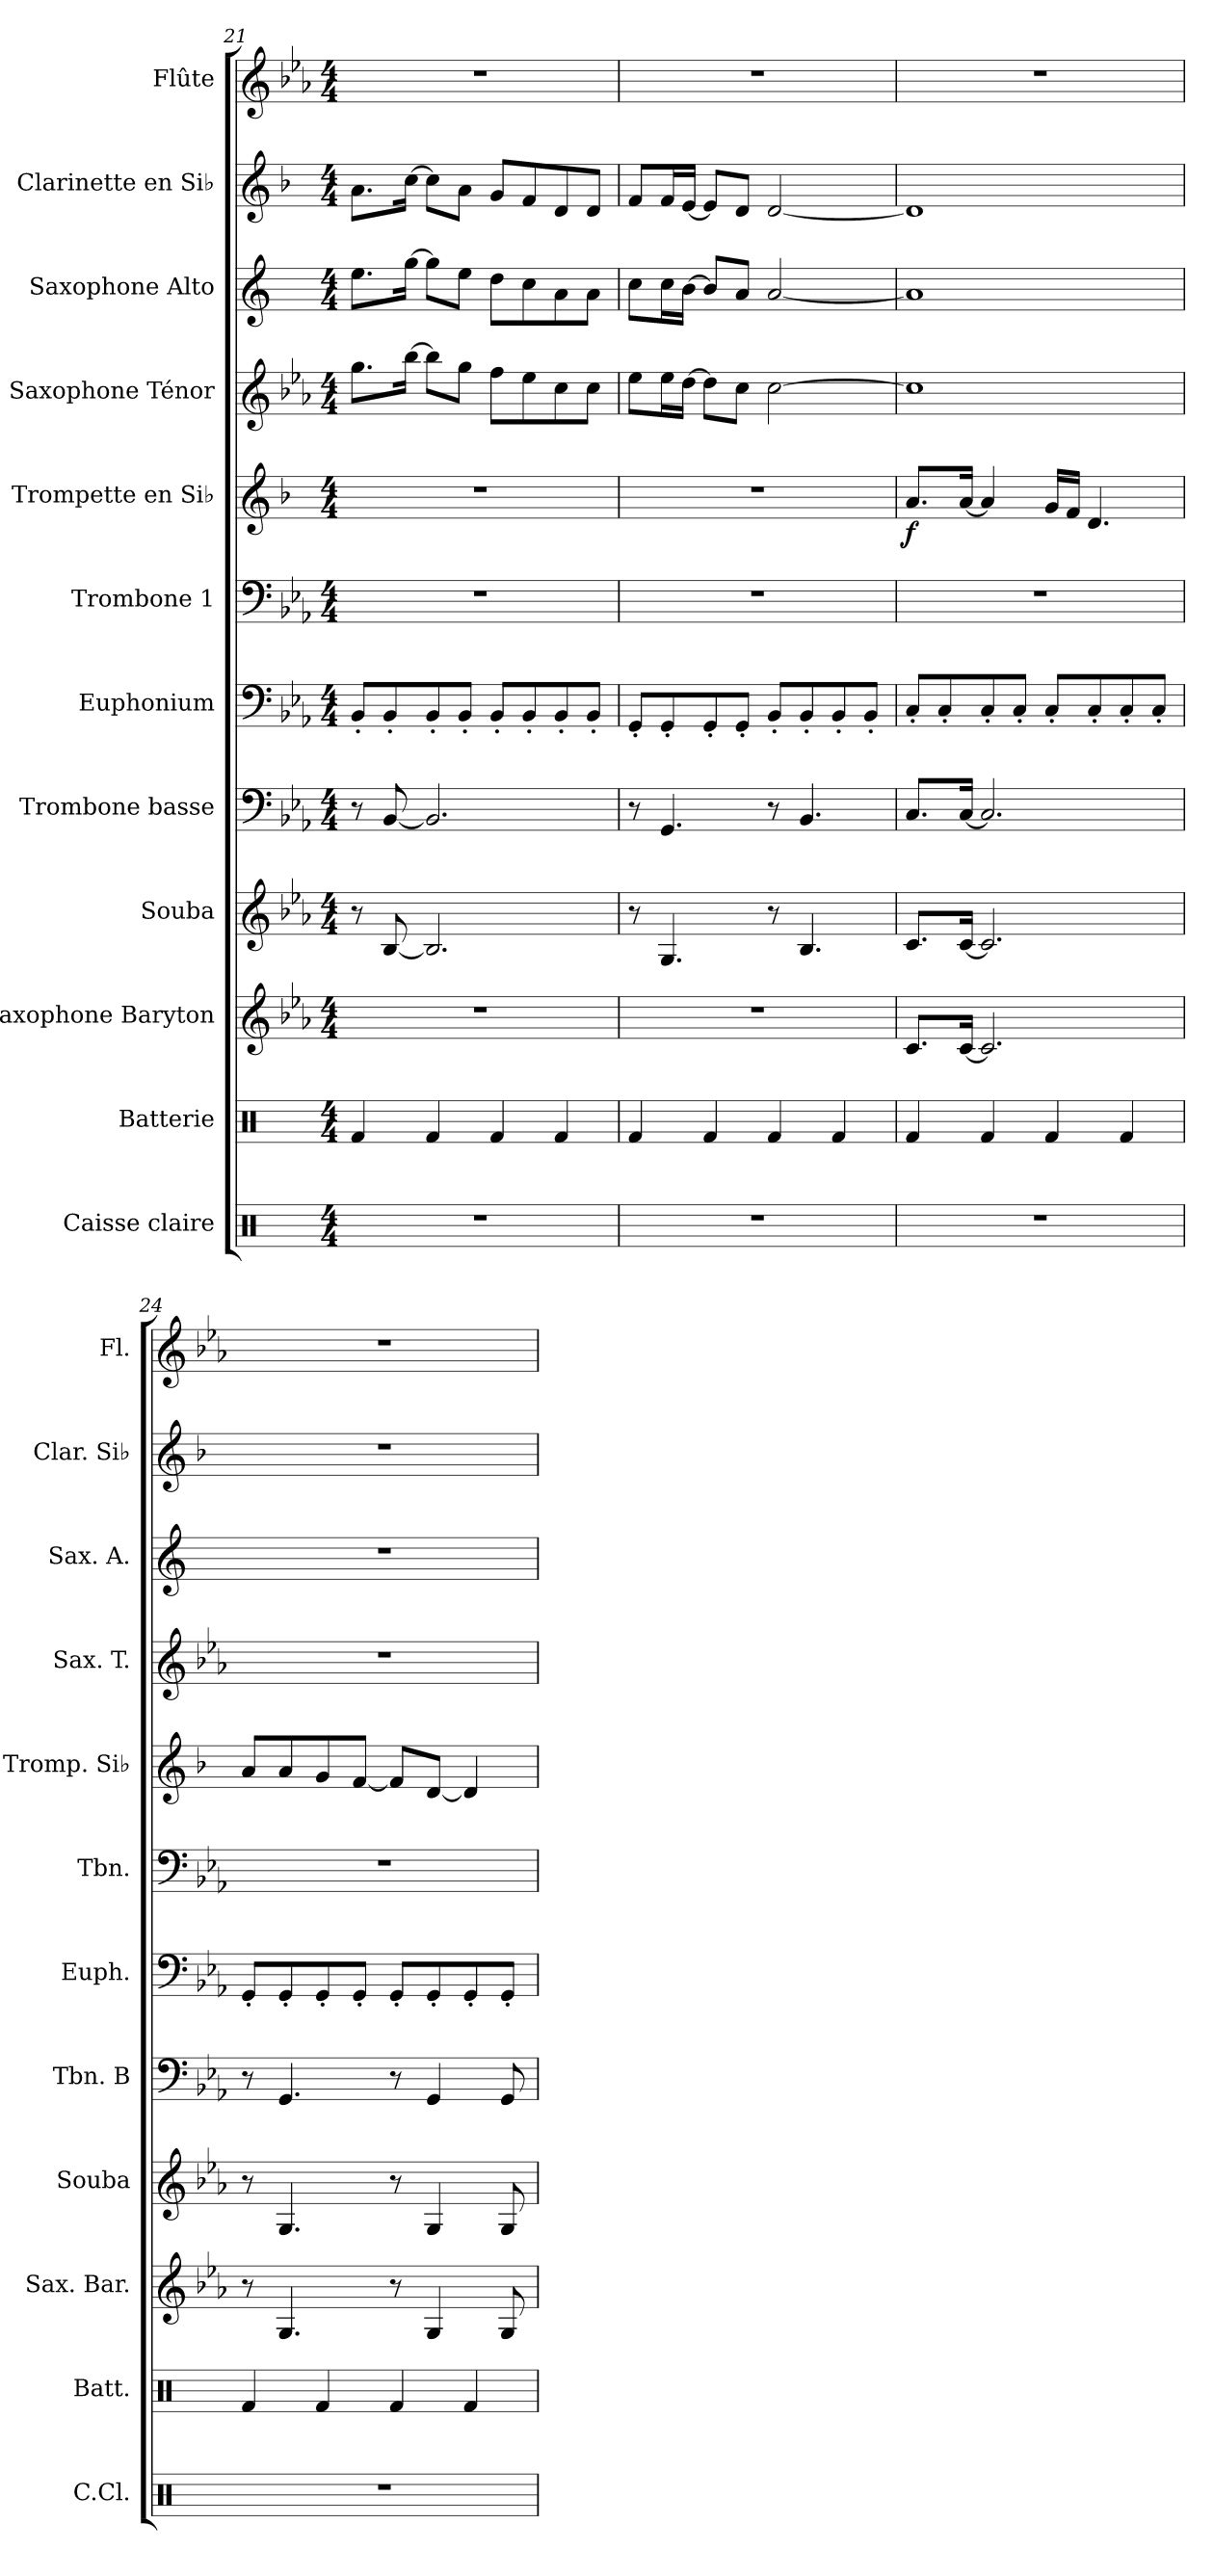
**kern	**kern	**kern	**kern	**kern	**kern	**kern	**kern	**dynam	**kern	**kern	**kern	**kern
*part12	*part11	*part10	*part9	*part8	*part7	*part6	*part5	*part5	*part4	*part3	*part2	*part1
*staff12	*staff11	*staff10	*staff9	*staff8	*staff7	*staff6	*staff5	*staff5	*staff4	*staff3	*staff2	*staff1
*I"Caisse claire	*I"Batterie	*I"Saxophone Baryton	*I"Souba	*I"Trombone basse	*I"Euphonium	*I"Trombone 1	*I"Trompette en Si♭	*	*I"Saxophone Ténor	*I"Saxophone Alto	*I"Clarinette en Si♭	*I"Flûte
*I'C.Cl.	*I'Batt.	*I'Sax. Bar.	*I'Souba	*I'Tbn. B	*I'Euph.	*I'Tbn.	*I'Tromp. Si♭	*	*I'Sax. T.	*I'Sax. A.	*I'Clar. Si♭	*I'Fl.
*clefX	*clefX	*clefG2	*clefG2	*clefF4	*clefF4	*clefF4	*clefG2	*	*clefG2	*clefG2	*clefG2	*clefG2
*	*	*ITrd12c21	*ITrd7c12	*	*	*	*ITrd1c2	*	*ITrd8c14	*ITrd5c9	*ITrd1c2	*
*k[]	*k[]	*k[b-e-a-]	*k[b-e-a-]	*k[b-e-a-]	*k[b-e-a-]	*k[b-e-a-]	*k[b-e-a-]	*	*k[b-e-a-]	*k[b-e-a-]	*k[b-e-a-]	*k[b-e-a-]
*M4/4	*M4/4	*M4/4	*M4/4	*M4/4	*M4/4	*M4/4	*M4/4	*	*M4/4	*M4/4	*M4/4	*M4/4
=21	=21	=21	=21	=21	=21	=21	=21	=21	=21	=21	=21	=21
1r	4Rf/	1r	8r	8r	8BB-'/L	1r	1r	.	8.g\L	8.g\L	8.g\L	1r
.	.	.	[8BB-/	[8BB-/	8BB-'/	.	.	.	.	.	.	.
.	.	.	.	.	.	.	.	.	[16b-\Jk	[16b-\Jk	[16b-\Jk	.
.	4Rf/	.	2.BB-/]	2.BB-/]	8BB-'/	.	.	.	8b-\L]	8b-\L]	8b-\L]	.
.	.	.	.	.	8BB-'/J	.	.	.	8g\J	8g\J	8g\J	.
.	4Rf/	.	.	.	8BB-'/L	.	.	.	8f\L	8f\L	8f/L	.
.	.	.	.	.	8BB-'/	.	.	.	8e-\	8e-\	8e-/	.
.	4Rf/	.	.	.	8BB-'/	.	.	.	8c\	8c\	8c/	.
.	.	.	.	.	8BB-'/J	.	.	.	8c\J	8c\J	8c/J	.
=22	=22	=22	=22	=22	=22	=22	=22	=22	=22	=22	=22	=22
1r	4Rf/	1r	8r	8r	8GG'/L	1r	1r	.	8e-\L	8e-\L	8e-/L	1r
.	.	.	4.GG/	4.GG/	8GG'/	.	.	.	16e-\L	16e-\L	16e-/L	.
.	.	.	.	.	.	.	.	.	[16d\JJ	[16d\JJ	[16d/JJ	.
.	4Rf/	.	.	.	8GG'/	.	.	.	8d\L]	8d/L]	8d/L]	.
.	.	.	.	.	8GG'/J	.	.	.	8c\J	8c/J	8c/J	.
.	4Rf/	.	8r	8r	8BB-'/L	.	.	.	[2c\	[2c/	[2c/	.
.	.	.	4.BB-/	4.BB-/	8BB-'/	.	.	.	.	.	.	.
.	4Rf/	.	.	.	8BB-'/	.	.	.	.	.	.	.
.	.	.	.	.	8BB-'/J	.	.	.	.	.	.	.
=23	=23	=23	=23	=23	=23	=23	=23	=23	=23	=23	=23	=23
!	!	!	!	!	!	!	!	!LO:DY:b	!	!	!	!
1r	4Rf/	8.C/L	8.C/L	8.C/L	8C'/L	1r	8.g/L	f	1c]	1c]	1c]	1r
.	.	.	.	.	8C'/	.	.	.	.	.	.	.
.	.	[16C/Jk	[16C/Jk	[16C/Jk	.	.	[16g/Jk	.	.	.	.	.
.	4Rf/	2.C/]	2.C/]	2.C/]	8C'/	.	4g/]	.	.	.	.	.
.	.	.	.	.	8C'/J	.	.	.	.	.	.	.
.	4Rf/	.	.	.	8C'/L	.	16f/LL	.	.	.	.	.
.	.	.	.	.	.	.	16e-/JJ	.	.	.	.	.
.	.	.	.	.	8C'/	.	4.c/	.	.	.	.	.
.	4Rf/	.	.	.	8C'/	.	.	.	.	.	.	.
.	.	.	.	.	8C'/J	.	.	.	.	.	.	.
!!LO:PB:g=z
=24	=24	=24	=24	=24	=24	=24	=24	=24	=24	=24	=24	=24
1r	4Rf/	8r	8r	8r	8GG'/L	1r	8g/L	.	1r	1r	1r	1r
.	.	4.GG/	4.GG/	4.GG/	8GG'/	.	8g/	.	.	.	.	.
.	4Rf/	.	.	.	8GG'/	.	8f/	.	.	.	.	.
.	.	.	.	.	8GG'/J	.	[8e-/J	.	.	.	.	.
.	4Rf/	8r	8r	8r	8GG'/L	.	8e-/L]	.	.	.	.	.
.	.	4GG/	4GG/	4GG/	8GG'/	.	[8c/J	.	.	.	.	.
.	4Rf/	.	.	.	8GG'/	.	4c/]	.	.	.	.	.
.	.	8GG/	8GG/	8GG/	8GG'/J	.	.	.	.	.	.	.
=	=	=	=	=	=	=	=	=	=	=	=	=
*-	*-	*-	*-	*-	*-	*-	*-	*-	*-	*-	*-	*-
